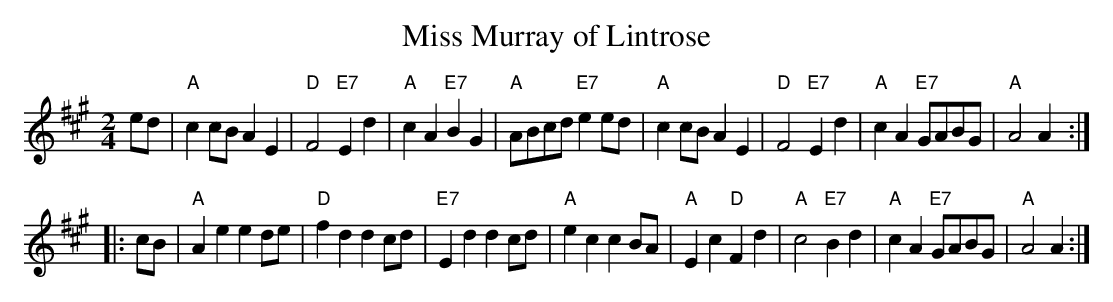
X:1
T: Miss Murray of Lintrose
M: 2/4
L: 1/8
K: A
   ed \
| "A"c2cB A2E2 | "D"F4 "E7"E2d2 | "A"c2A2 "E7"B2G2 | "A"ABcd "E7"e2ed \
| "A"c2cB A2E2 | "D"F4 "E7"E2d2 | "A"c2A2 "E7"GABG | "A"A4 A2 :|
|: cB \
| "A"A2e2 e2de | "D"f2d2 d2cd | "E7"E2d2 d2cd | "A"e2c2 c2BA \
| "A"E2c2 "D"F2d2 | "A"c4 "E7"B2d2 | "A"c2A2 "E7"GABG | "A"A4 A2 :|
